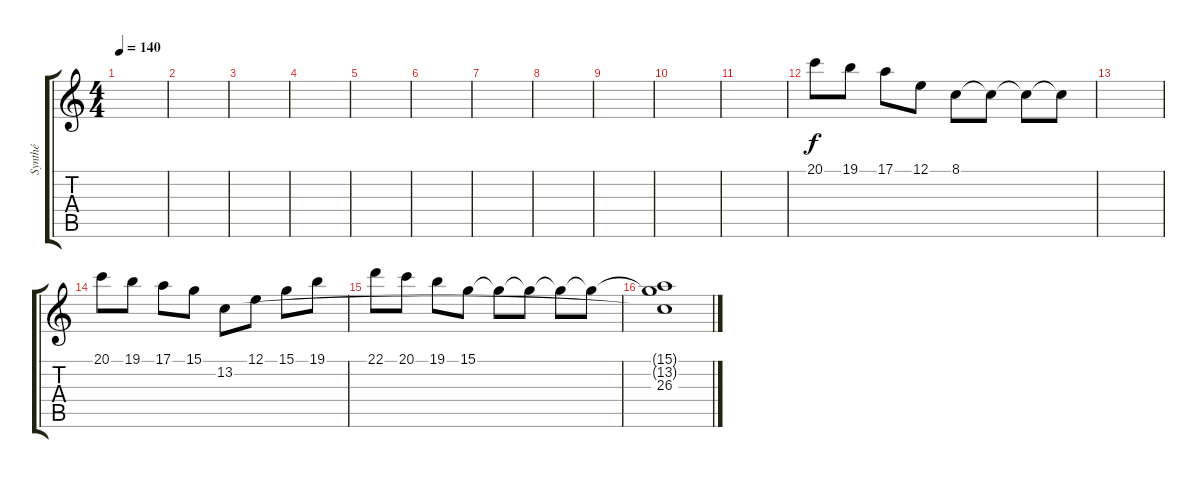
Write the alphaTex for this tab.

\track ("Synthé" "Synthé") {instrument stringensemble1}
\staff {score tabs}
\tuning (E4 B3 G3 D3 A2 E2) {hide}
\ts (4 4)
\tempo 140
\clef g2
\ks c
|
|
|
|
|
|
|
|
|
|
|
20.1.8{volume 8 instrument musicbox} 19.1.8 17.1.8 12.1.8 8.1.8 8.1{t}.8 8.1{t}.8 8.1{t}.8 |
|
20.1.8 19.1.8 17.1.8 15.1.8 13.2.8 12.1.8 15.1.8 19.1.8 |
22.1.8 20.1.8 19.1.8 15.1.8 15.1{t}.8 15.1{t}.8 15.1{t}.8 15.1{t}.8 |
(15.1{t} 13.2{t} 26.3).1
